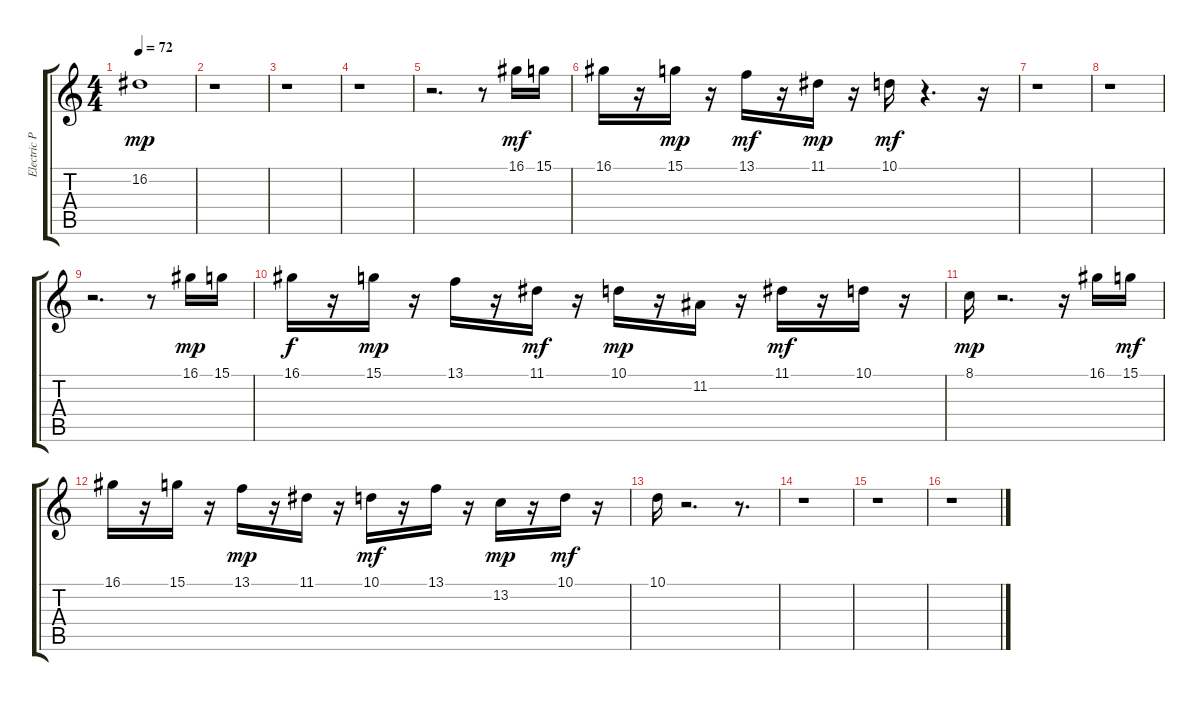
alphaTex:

\track ("Electric Piano" "Electric P") {instrument electricpiano2}
\staff {score tabs}
\tuning (E4 B3 G3 D3 A2 E2) {hide}
\ts (4 4)
\tempo 72
\clef g2
\ks c
16.2.1{dy mp} |
r.1 |
r.1 |
r.1 |
r.2{d} r.8 16.1.16{dy mf} 15.1.16 |
16.1.16 r.16 15.1.16{dy mp} r.16 13.1.16{dy mf} r.16 11.1.16{dy mp} r.16 10.1.16{dy mf} r.4{d} r.16 |
r.1 |
r.1 |
r.2{d} r.8 16.1.16{dy mp} 15.1.16 |
16.1.16{dy f} r.16 15.1.16{dy mp} r.16 13.1.16 r.16 11.1.16{dy mf} r.16 10.1.16{dy mp} r.16 11.2.16 r.16 11.1.16{dy mf} r.16 10.1.16 r.16 |
8.1.16{dy mp} r.2{d} r.16 16.1.16 15.1.16{dy mf} |
16.1.16 r.16 15.1.16 r.16 13.1.16{dy mp} r.16 11.1.16 r.16 10.1.16{dy mf} r.16 13.1.16 r.16 13.2.16{dy mp} r.16 10.1.16{dy mf} r.16 |
10.1.16 r.2{d} r.8{d} |
r.1 |
r.1 |
r.1
